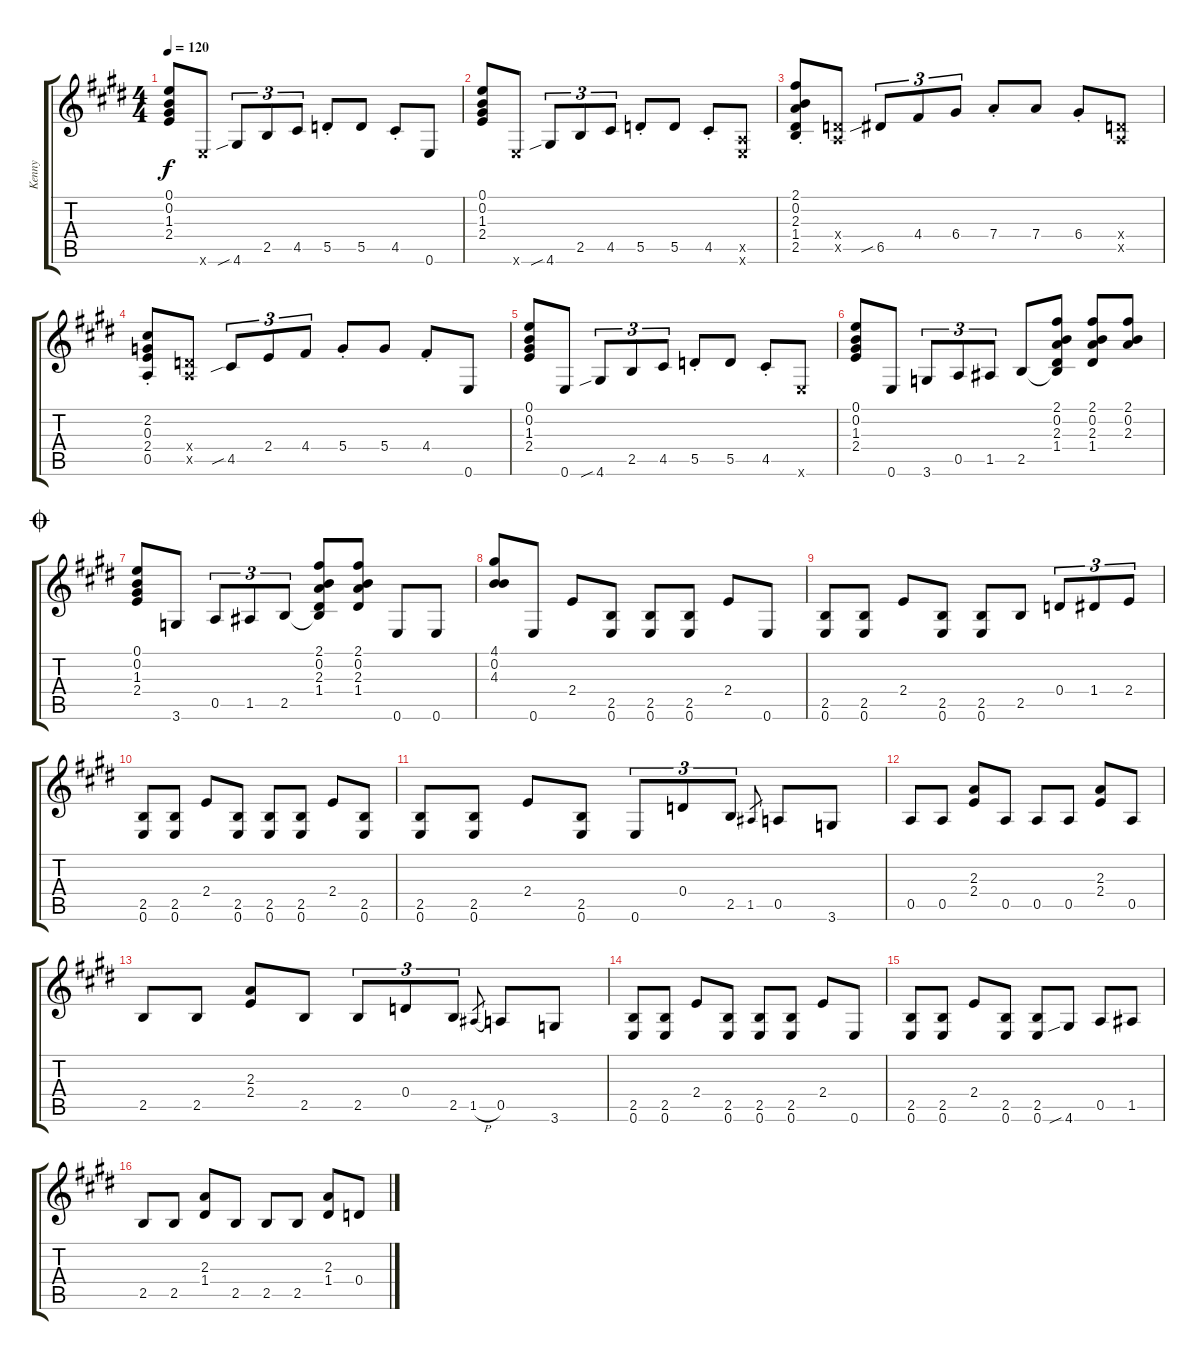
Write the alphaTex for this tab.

\track ("Kenny" "Kenny") {instrument overdrivenguitar}
\staff {score tabs}
\tuning (E4 B3 G3 D3 A2 E2) {hide}
\ts (4 4)
\tempo 120
\clef g2
\ks c#minor
(0.1 0.2 1.3 2.4).8{dy f} 0.6{x}.8 4.6{sib}.8{tu (3 2)} 2.5.8{tu (3 2)} 4.5.8{tu (3 2)} 5.5{st}.8 5.5.8 4.5{st}.8 0.6.8 |
(0.1 0.2 1.3 2.4).8 0.6{x}.8 4.6{sib}.8{tu (3 2)} 2.5.8{tu (3 2)} 4.5.8{tu (3 2)} 5.5{st}.8 5.5.8 4.5{st}.8 (0.5{x} 0.6{x}).8 |
(2.1{st} 0.2{st} 2.3{st} 1.4{st} 2.5{st}).8 (0.4{x} 0.5{x}).8 6.5{sib}.8{tu (3 2)} 4.4.8{tu (3 2)} 6.4.8{tu (3 2)} 7.4{st}.8 7.4.8 6.4{st}.8 (0.4{x} 0.5{x}).8 |
\ks e
(2.2{st} 0.3{st} 2.4{st} 0.5{st}).8 (0.4{x} 0.5{x}).8 4.5{sib}.8{tu (3 2)} 2.4.8{tu (3 2)} 4.4.8{tu (3 2)} 5.4{st}.8 5.4.8 4.4{st}.8 0.6.8 |
\ks c#minor
(0.1 0.2 1.3 2.4).8 0.6.8 4.6{sib}.8{tu (3 2)} 2.5.8{tu (3 2)} 4.5.8{tu (3 2)} 5.5{st}.8 5.5.8 4.5{st}.8 0.6{x}.8 |
(0.1 0.2 1.3 2.4).8 0.6.8 3.6.8{tu (3 2)} 0.5.8{tu (3 2)} 1.5.8{tu (3 2)} 2.5.8 (2.1 0.2 2.3 1.4 2.5{t}).8 (2.1 0.2 2.3 1.4).8 (2.1 0.2 2.3).8 |
\jump coda
(0.1 0.2 1.3 2.4).8 3.6.8 0.5.8{tu (3 2)} 1.5.8{tu (3 2)} 2.5.8{tu (3 2)} (2.1 0.2 2.3 1.4 2.5{t}).8 (2.1 0.2 2.3 1.4).8 0.6.8 0.6.8 |
(4.1 0.2 4.3).8 0.6.8 2.4.8 (2.5 0.6).8 (2.5 0.6).8 (2.5 0.6).8 2.4.8 0.6.8 |
(2.5 0.6).8 (2.5 0.6).8 2.4.8 (2.5 0.6).8 (2.5 0.6).8 2.5.8 0.4.8{tu (3 2)} 1.4.8{tu (3 2)} 2.4.8{tu (3 2)} |
(2.5 0.6).8 (2.5 0.6).8 2.4.8 (2.5 0.6).8 (2.5 0.6).8 (2.5 0.6).8 2.4.8 (2.5 0.6).8 |
(2.5 0.6).8 (2.5 0.6).8 2.4.8 (2.5 0.6).8 0.6.8{tu (3 2)} 0.4.8{tu (3 2)} 2.5.8{tu (3 2)} 1.5.8{gr} 0.5.8 3.6.8 |
0.5.8 0.5.8 (2.3 2.4).8 0.5.8 0.5.8 0.5.8 (2.3 2.4).8 0.5.8 |
2.5.8 2.5.8 (2.3 2.4).8 2.5.8 2.5.8{tu (3 2)} 0.4.8{tu (3 2)} 2.5.8{tu (3 2)} 1.5{h}.8{gr} 0.5.8 3.6.8 |
(2.5 0.6).8 (2.5 0.6).8 2.4.8 (2.5 0.6).8 (2.5 0.6).8 (2.5 0.6).8 2.4.8 0.6.8 |
(2.5 0.6).8 (2.5 0.6).8 2.4.8 (2.5 0.6).8 (2.5 0.6).8 4.6{sib}.8 0.5.8 1.5.8 |
2.5.8 2.5.8 (2.3 1.4).8 2.5.8 2.5.8 2.5.8 (2.3 1.4).8 0.4.8
